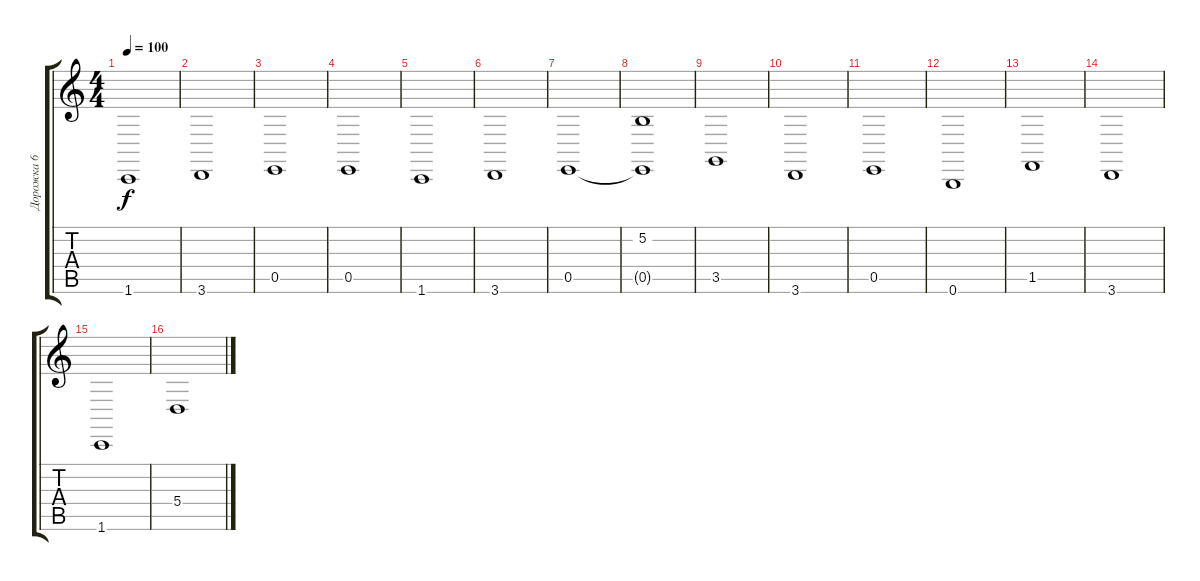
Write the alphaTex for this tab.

\track ("Дорожка 6" "Дорожка 6") {instrument pad2warm}
\staff {score tabs}
\tuning (B3 Gb3 D3 A2 E2 B1) {hide}
\ts (4 4)
\tempo 100
\clef g2
\ks c
1.6.1{dy f} |
3.6.1 |
0.5.1 |
0.5.1 |
1.6.1 |
3.6.1 |
0.5.1 |
(5.2 0.5{t}).1 |
3.5.1 |
3.6.1 |
0.5.1 |
0.6.1 |
1.5.1 |
3.6.1 |
1.6.1 |
5.4.1
